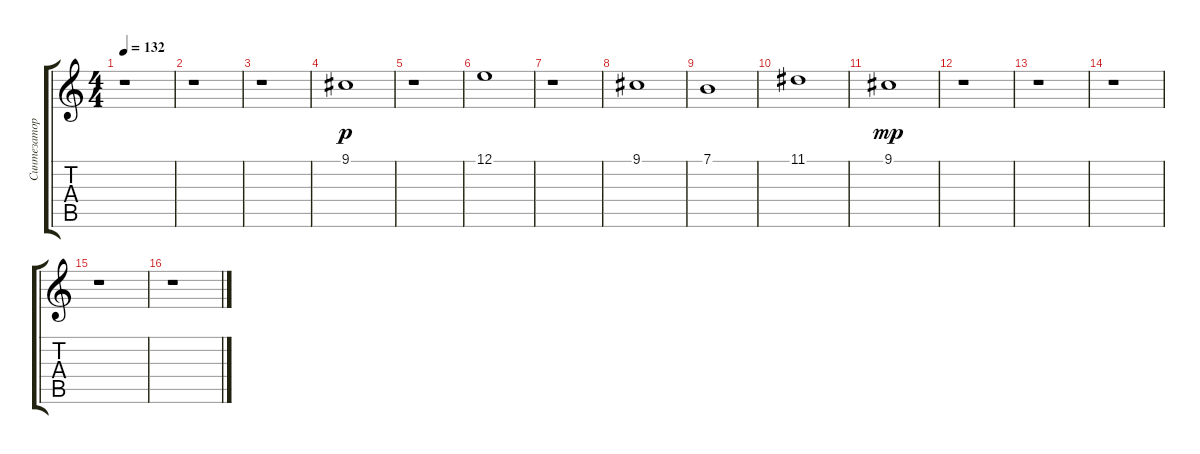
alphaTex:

\track ("Синтезатор" "Синтезатор") {instrument lead1square}
\staff {score tabs}
\tuning (E4 B3 G3 D3 A2 E2) {hide}
\ts (4 4)
\tempo 132
\clef g2
\ks c
r.1{dy p} |
r.1 |
r.1 |
9.1.1 |
r.1 |
12.1.1 |
r.1 |
9.1.1 |
7.1.1 |
11.1.1 |
9.1.1{dy mp} |
r.1 |
r.1 |
r.1 |
r.1 |
r.1
